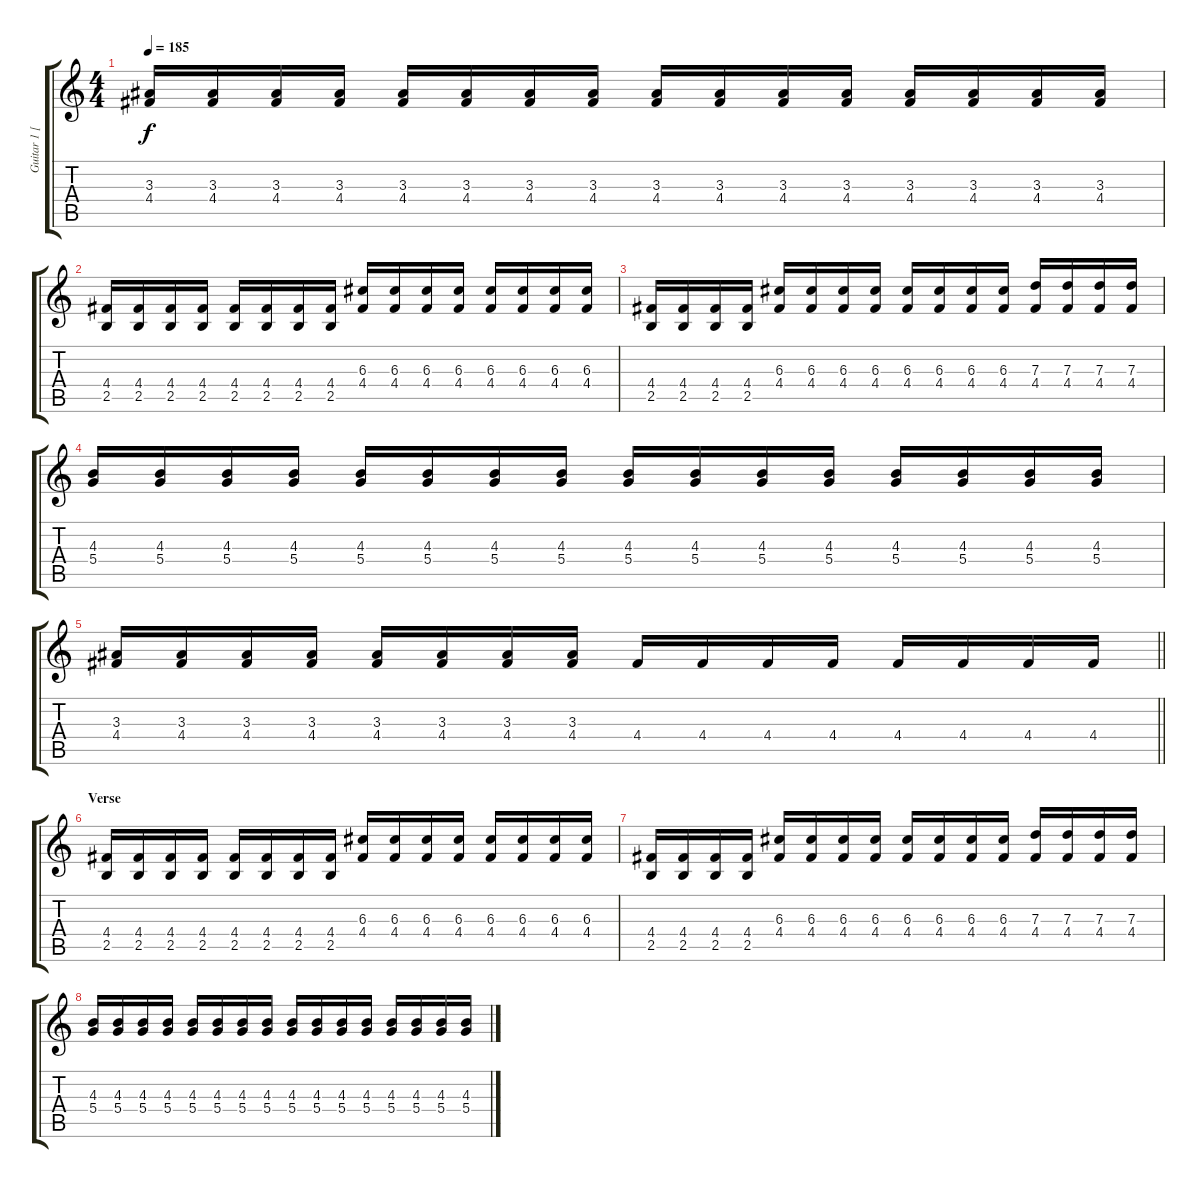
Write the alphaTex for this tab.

\track ("Guitar 1 [Left]" "Guitar 1 [") {instrument overdrivenguitar}
\staff {score tabs}
\tuning (E4 B3 G3 D3 A2 E2) {hide}
\ts (4 4)
\tempo 185
\clef g2
\ks c
(3.3 4.4).16{dy f} (3.3 4.4).16 (3.3 4.4).16 (3.3 4.4).16 (3.3 4.4).16 (3.3 4.4).16 (3.3 4.4).16 (3.3 4.4).16 (3.3 4.4).16 (3.3 4.4).16 (3.3 4.4).16 (3.3 4.4).16 (3.3 4.4).16 (3.3 4.4).16 (3.3 4.4).16 (3.3 4.4).16 |
(4.4 2.5).16 (4.4 2.5).16 (4.4 2.5).16 (4.4 2.5).16 (4.4 2.5).16 (4.4 2.5).16 (4.4 2.5).16 (4.4 2.5).16 (6.3 4.4).16 (6.3 4.4).16 (6.3 4.4).16 (6.3 4.4).16 (6.3 4.4).16 (6.3 4.4).16 (6.3 4.4).16 (6.3 4.4).16 |
(4.4 2.5).16 (4.4 2.5).16 (4.4 2.5).16 (4.4 2.5).16 (6.3 4.4).16 (6.3 4.4).16 (6.3 4.4).16 (6.3 4.4).16 (6.3 4.4).16 (6.3 4.4).16 (6.3 4.4).16 (6.3 4.4).16 (7.3 4.4).16 (7.3 4.4).16 (7.3 4.4).16 (7.3 4.4).16 |
(4.3 5.4).16 (4.3 5.4).16 (4.3 5.4).16 (4.3 5.4).16 (4.3 5.4).16 (4.3 5.4).16 (4.3 5.4).16 (4.3 5.4).16 (4.3 5.4).16 (4.3 5.4).16 (4.3 5.4).16 (4.3 5.4).16 (4.3 5.4).16 (4.3 5.4).16 (4.3 5.4).16 (4.3 5.4).16 |
\barLineRight lightlight
(3.3 4.4).16 (3.3 4.4).16 (3.3 4.4).16 (3.3 4.4).16 (3.3 4.4).16 (3.3 4.4).16 (3.3 4.4).16 (3.3 4.4).16 4.4.16 4.4.16 4.4.16 4.4.16 4.4.16 4.4.16 4.4.16 4.4.16 |
\section ("" "Verse")
(4.4 2.5).16 (4.4 2.5).16 (4.4 2.5).16 (4.4 2.5).16 (4.4 2.5).16 (4.4 2.5).16 (4.4 2.5).16 (4.4 2.5).16 (6.3 4.4).16 (6.3 4.4).16 (6.3 4.4).16 (6.3 4.4).16 (6.3 4.4).16 (6.3 4.4).16 (6.3 4.4).16 (6.3 4.4).16 |
(4.4 2.5).16 (4.4 2.5).16 (4.4 2.5).16 (4.4 2.5).16 (6.3 4.4).16 (6.3 4.4).16 (6.3 4.4).16 (6.3 4.4).16 (6.3 4.4).16 (6.3 4.4).16 (6.3 4.4).16 (6.3 4.4).16 (7.3 4.4).16 (7.3 4.4).16 (7.3 4.4).16 (7.3 4.4).16 |
(4.3 5.4).16 (4.3 5.4).16 (4.3 5.4).16 (4.3 5.4).16 (4.3 5.4).16 (4.3 5.4).16 (4.3 5.4).16 (4.3 5.4).16 (4.3 5.4).16 (4.3 5.4).16 (4.3 5.4).16 (4.3 5.4).16 (4.3 5.4).16 (4.3 5.4).16 (4.3 5.4).16 (4.3 5.4).16
